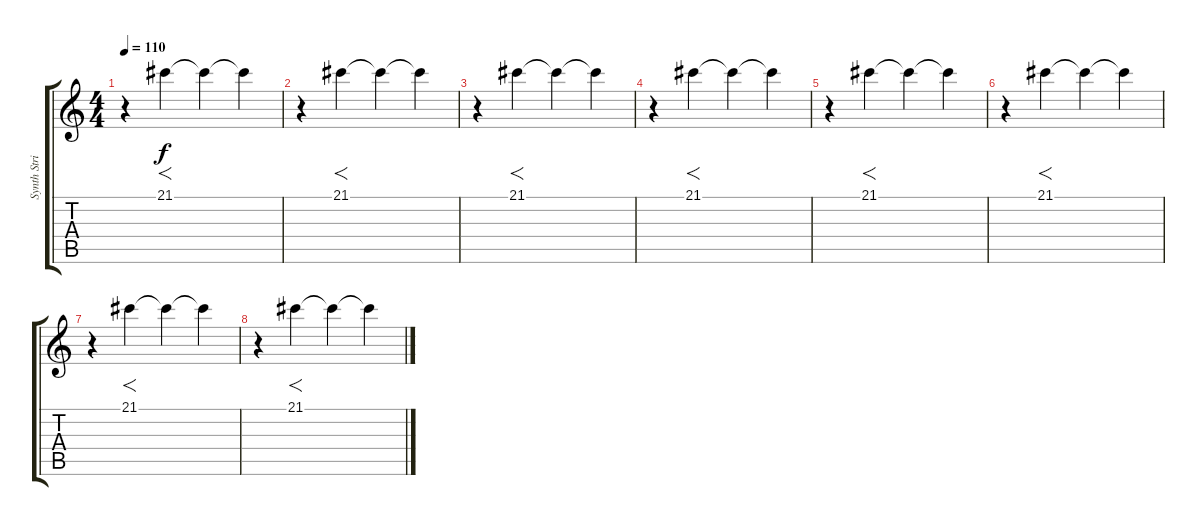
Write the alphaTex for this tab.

\track ("Synth Strings" "Synth Stri") {instrument synthstrings1}
\staff {score tabs}
\tuning (E4 B3 G3 D3 A2 E2) {hide}
\ts (4 4)
\tempo 110
\clef g2
\ks c
r.4{dy f} 21.1.4{f} 21.1{t}.4 21.1{t}.4 |
r.4 21.1.4{f} 21.1{t}.4 21.1{t}.4 |
r.4 21.1.4{f} 21.1{t}.4 21.1{t}.4 |
r.4 21.1.4{f} 21.1{t}.4 21.1{t}.4 |
r.4 21.1.4{f} 21.1{t}.4 21.1{t}.4 |
r.4 21.1.4{f} 21.1{t}.4 21.1{t}.4 |
r.4 21.1.4{f} 21.1{t}.4 21.1{t}.4 |
r.4 21.1.4{f} 21.1{t}.4 21.1{t}.4
